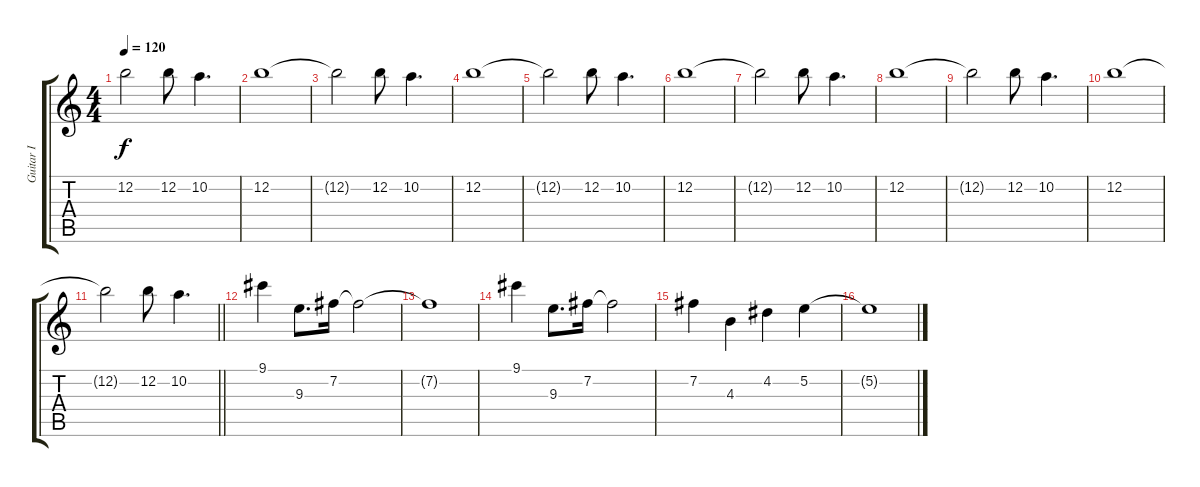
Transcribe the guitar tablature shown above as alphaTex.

\track ("Guitar I" "Guitar I") {instrument distortionguitar}
\staff {score tabs}
\tuning (E4 B3 G3 D3 A2 E2) {hide}
\ts (4 4)
\tempo 120
\clef g2
\ks c
12.2{t}.2{dy f} 12.2.8 10.2.4{d} |
12.2.1 |
12.2{t}.2 12.2.8 10.2.4{d} |
12.2.1 |
12.2{t}.2 12.2.8 10.2.4{d} |
12.2.1 |
12.2{t}.2 12.2.8 10.2.4{d} |
12.2.1 |
12.2{t}.2 12.2.8 10.2.4{d} |
12.2.1 |
\barLineRight lightlight
12.2{t}.2 12.2.8 10.2.4{d} |
9.1.4 9.3.8{d} 7.2.16 7.2{t}.2 |
7.2{t}.1 |
9.1.4 9.3.8{d} 7.2.16 7.2{t}.2 |
7.2.4 4.3.4 4.2.4 5.2.4 |
5.2{t}.1
